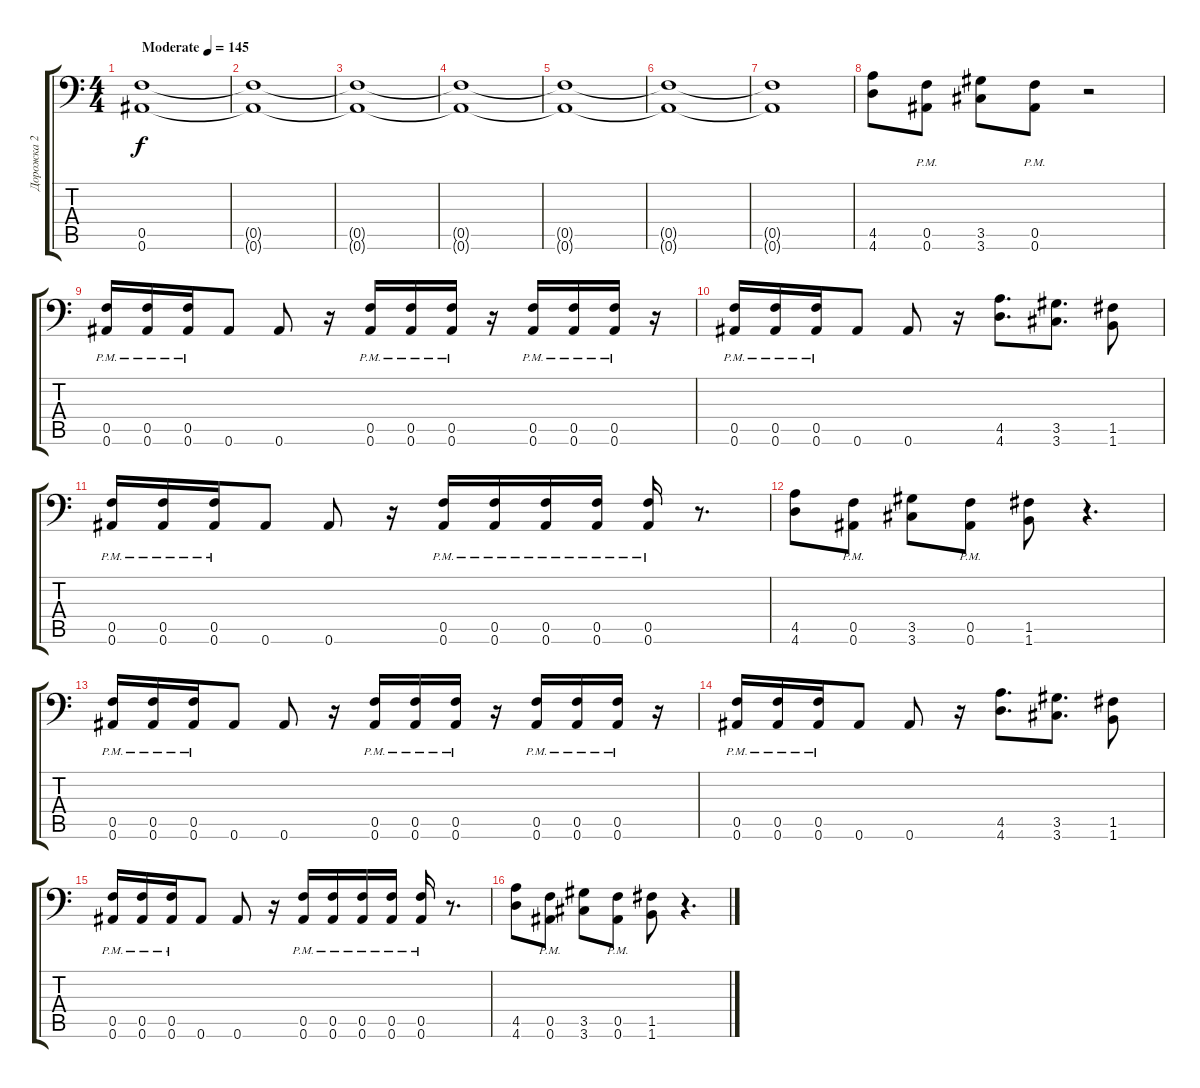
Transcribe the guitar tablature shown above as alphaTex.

\track ("Дорожка 2" "Дорожка 2") {instrument distortionguitar}
\staff {score tabs}
\tuning (C4 G3 Eb3 Bb2 F2 Bb1) {hide}
\ts (4 4)
\tempo (145 "Moderate")
\clef f4
\ks c
(0.5 0.6).1{dy f instrument distortionguitar} |
(0.5{t} 0.6{t}).1 |
(0.5{t} 0.6{t}).1 |
(0.5{t} 0.6{t}).1 |
(0.5{t} 0.6{t}).1 |
(0.5{t} 0.6{t}).1 |
(0.5{t} 0.6{t}).1 |
(4.5 4.6).8 (0.5{pm} 0.6{pm}).8 (3.5 3.6).8 (0.5{pm} 0.6{pm}).8 r.2 |
(0.5{pm} 0.6{pm}).16 (0.5{pm} 0.6{pm}).16 (0.5{pm} 0.6{pm}).16 0.6.8 0.6.8 r.16 (0.5{pm} 0.6{pm}).16 (0.5{pm} 0.6{pm}).16 (0.5{pm} 0.6{pm}).16 r.16 (0.5{pm} 0.6{pm}).16 (0.5{pm} 0.6{pm}).16 (0.5{pm} 0.6{pm}).16 r.16 |
(0.5{pm} 0.6{pm}).16 (0.5{pm} 0.6{pm}).16 (0.5{pm} 0.6{pm}).16 0.6.8 0.6.8 r.16 (4.5 4.6).8{d} (3.5 3.6).8{d} (1.5 1.6).8 |
(0.5{pm} 0.6{pm}).16 (0.5{pm} 0.6{pm}).16 (0.5{pm} 0.6{pm}).16 0.6.8 0.6.8 r.16 (0.5{pm} 0.6{pm}).16 (0.5{pm} 0.6{pm}).16 (0.5{pm} 0.6{pm}).16 (0.5{pm} 0.6{pm}).16 (0.5{pm} 0.6{pm}).16 r.8{d} |
(4.5 4.6).8 (0.5{pm} 0.6{pm}).8 (3.5 3.6).8 (0.5{pm} 0.6{pm}).8 (1.5 1.6).8 r.4{d} |
(0.5{pm} 0.6{pm}).16 (0.5{pm} 0.6{pm}).16 (0.5{pm} 0.6{pm}).16 0.6.8 0.6.8 r.16 (0.5{pm} 0.6{pm}).16 (0.5{pm} 0.6{pm}).16 (0.5{pm} 0.6{pm}).16 r.16 (0.5{pm} 0.6{pm}).16 (0.5{pm} 0.6{pm}).16 (0.5{pm} 0.6{pm}).16 r.16 |
(0.5{pm} 0.6{pm}).16 (0.5{pm} 0.6{pm}).16 (0.5{pm} 0.6{pm}).16 0.6.8 0.6.8 r.16 (4.5 4.6).8{d} (3.5 3.6).8{d} (1.5 1.6).8 |
(0.5{pm} 0.6{pm}).16 (0.5{pm} 0.6{pm}).16 (0.5{pm} 0.6{pm}).16 0.6.8 0.6.8 r.16 (0.5{pm} 0.6{pm}).16 (0.5{pm} 0.6{pm}).16 (0.5{pm} 0.6{pm}).16 (0.5{pm} 0.6{pm}).16 (0.5{pm} 0.6{pm}).16 r.8{d} |
(4.5 4.6).8 (0.5{pm} 0.6{pm}).8 (3.5 3.6).8 (0.5{pm} 0.6{pm}).8 (1.5 1.6).8 r.4{d}
